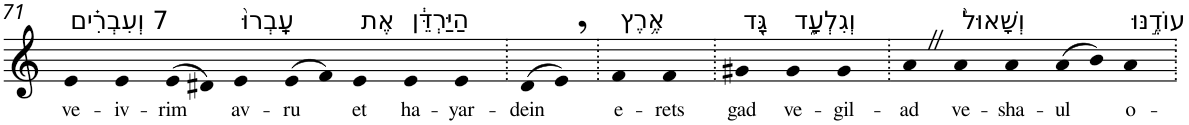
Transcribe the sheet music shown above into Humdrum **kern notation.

**kern	**text
*part1	*part1
*staff1	*staff1
*I"Piano	*
*I'Pno	*
!!LO:PB:g=z
*clefG2	*
*k[]	*
=71	=71
!LO:TX:a:t=7 וְעִבְרִ֗ים	!
!	!LO:LY:b
4e	ve-
!	!LO:LY:b
4e	-iv-
!	!LO:LY:b
(>8e	-rim
8d#X)	.
!LO:TX:a:t=עָֽבְרוּ֙	!
!	!LO:LY:b
4e	av-
!	!LO:LY:b
(>8e	-ru
8f)	.
!LO:TX:a:t=אֶת	!
!	!LO:LY:b
4e	et
!LO:TX:a:t=הַיַּרְדֵּ֔ן	!
!	!LO:LY:b
4e	ha-
!	!LO:LY:b
4e	-yar-
=72.	=72.
!	!LO:LY:b
(>8d	-dein
8e,)	.
=73.	=73.
!LO:TX:a:t=אֶ֥רֶץ	!
!	!LO:LY:b
4f	e-
!	!LO:LY:b
4f	-rets
=74.	=74.
!LO:TX:a:t=גָּ֖ד	!
!	!LO:LY:b
4g#X	gad
!LO:TX:a:t=וְגִלְעָ֑ד	!
!	!LO:LY:b
4g#	ve-
!	!LO:LY:b
4g#	-gil-
=75.	=75.
!	!LO:LY:b
4aZ	-ad
!LO:TX:a:t=וְשָׁאוּל֙	!
!	!LO:LY:b
4a	ve-
!	!LO:LY:b
4a	-sha-
!	!LO:LY:b
(>8a	-ul
8b)	.
!LO:TX:a:t=עוֹדֶ֣נּוּ	!
!	!LO:LY:b
4a	o-
=.	=.
*-	*-
